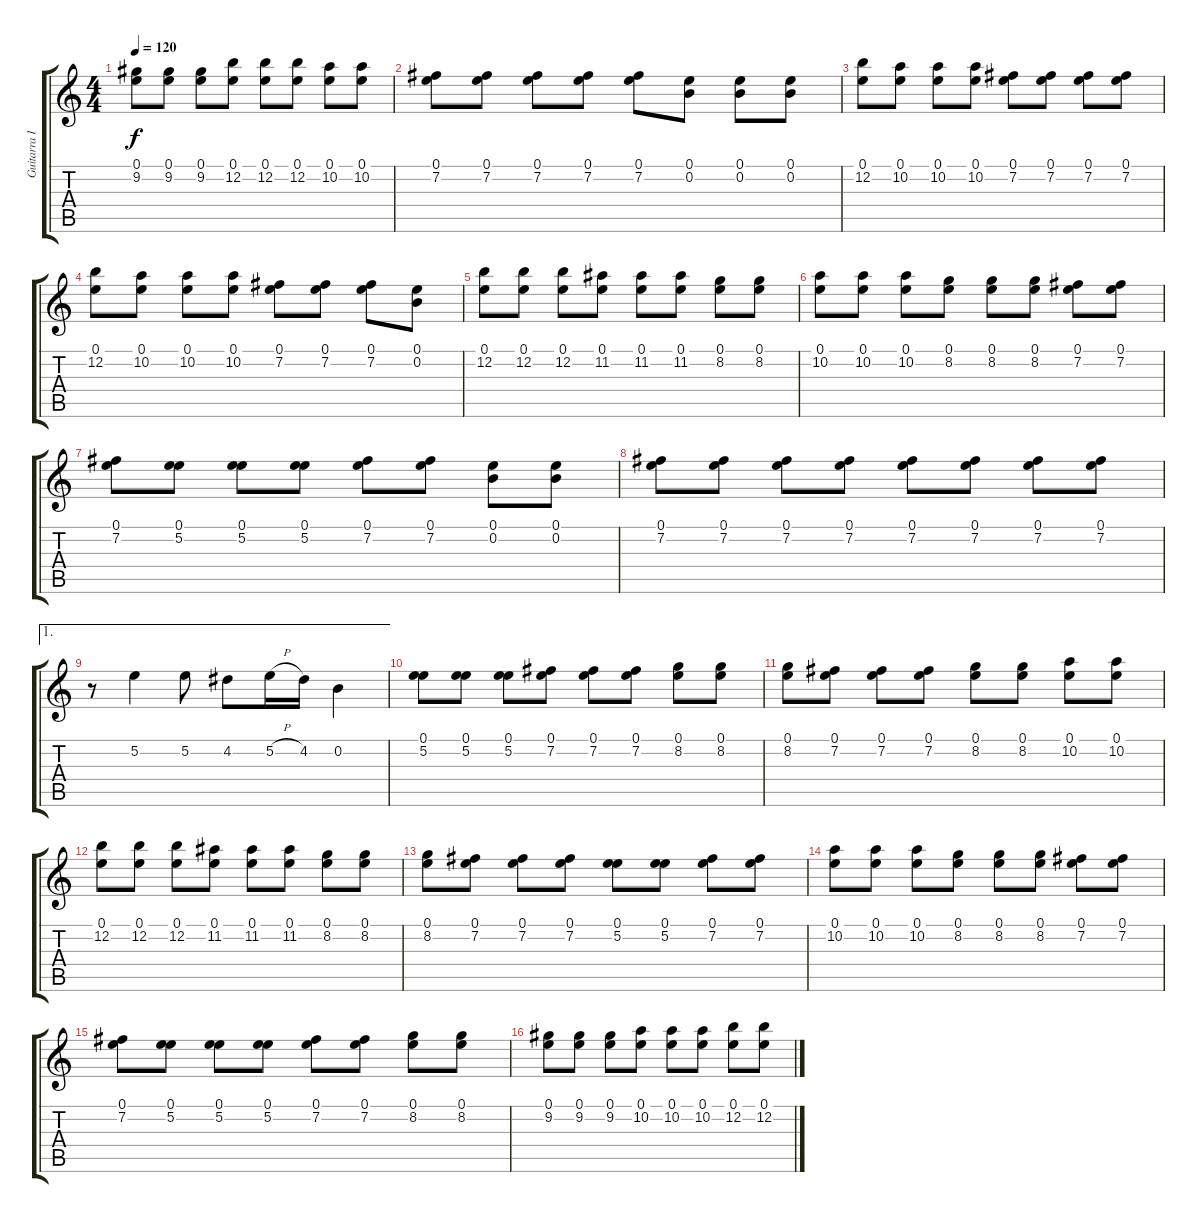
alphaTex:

\track ("Guitarra I" "Guitarra I") {instrument distortionguitar}
\staff {score tabs}
\tuning (E4 B3 G3 D3 A2 E2) {hide}
\ts (4 4)
\tempo 120
\clef g2
\ks c
(0.1 9.2).8{dy f} (0.1 9.2).8 (0.1 9.2).8 (0.1 12.2).8 (0.1 12.2).8 (0.1 12.2).8 (0.1 10.2).8 (0.1 10.2).8 |
(0.1 7.2).8 (0.1 7.2).8 (0.1 7.2).8 (0.1 7.2).8 (0.1 7.2).8 (0.1 0.2).8 (0.1 0.2).8 (0.1 0.2).8 |
(0.1 12.2).8 (0.1 10.2).8 (0.1 10.2).8 (0.1 10.2).8 (0.1 7.2).8 (0.1 7.2).8 (0.1 7.2).8 (0.1 7.2).8 |
(0.1 12.2).8 (0.1 10.2).8 (0.1 10.2).8 (0.1 10.2).8 (0.1 7.2).8 (0.1 7.2).8 (0.1 7.2).8 (0.1 0.2).8 |
(0.1 12.2).8 (0.1 12.2).8 (0.1 12.2).8 (0.1 11.2).8 (0.1 11.2).8 (0.1 11.2).8 (0.1 8.2).8 (0.1 8.2).8 |
(0.1 10.2).8 (0.1 10.2).8 (0.1 10.2).8 (0.1 8.2).8 (0.1 8.2).8 (0.1 8.2).8 (0.1 7.2).8 (0.1 7.2).8 |
(0.1 7.2).8 (0.1 5.2).8 (0.1 5.2).8 (0.1 5.2).8 (0.1 7.2).8 (0.1 7.2).8 (0.1 0.2).8 (0.1 0.2).8 |
(0.1 7.2).8 (0.1 7.2).8 (0.1 7.2).8 (0.1 7.2).8 (0.1 7.2).8 (0.1 7.2).8 (0.1 7.2).8 (0.1 7.2).8 |
\ae 1
r.8 5.2.4 5.2.8 4.2.8 5.2{h}.16 4.2.16 0.2.4 |
(0.1 5.2).8 (0.1 5.2).8 (0.1 5.2).8 (0.1 7.2).8 (0.1 7.2).8 (0.1 7.2).8 (0.1 8.2).8 (0.1 8.2).8 |
(0.1 8.2).8 (0.1 7.2).8 (0.1 7.2).8 (0.1 7.2).8 (0.1 8.2).8 (0.1 8.2).8 (0.1 10.2).8 (0.1 10.2).8 |
(0.1 12.2).8 (0.1 12.2).8 (0.1 12.2).8 (0.1 11.2).8 (0.1 11.2).8 (0.1 11.2).8 (0.1 8.2).8 (0.1 8.2).8 |
(0.1 8.2).8 (0.1 7.2).8 (0.1 7.2).8 (0.1 7.2).8 (0.1 5.2).8 (0.1 5.2).8 (0.1 7.2).8 (0.1 7.2).8 |
(0.1 10.2).8 (0.1 10.2).8 (0.1 10.2).8 (0.1 8.2).8 (0.1 8.2).8 (0.1 8.2).8 (0.1 7.2).8 (0.1 7.2).8 |
(0.1 7.2).8 (0.1 5.2).8 (0.1 5.2).8 (0.1 5.2).8 (0.1 7.2).8 (0.1 7.2).8 (0.1 8.2).8 (0.1 8.2).8 |
(0.1 9.2).8 (0.1 9.2).8 (0.1 9.2).8 (0.1 10.2).8 (0.1 10.2).8 (0.1 10.2).8 (0.1 12.2).8 (0.1 12.2).8
